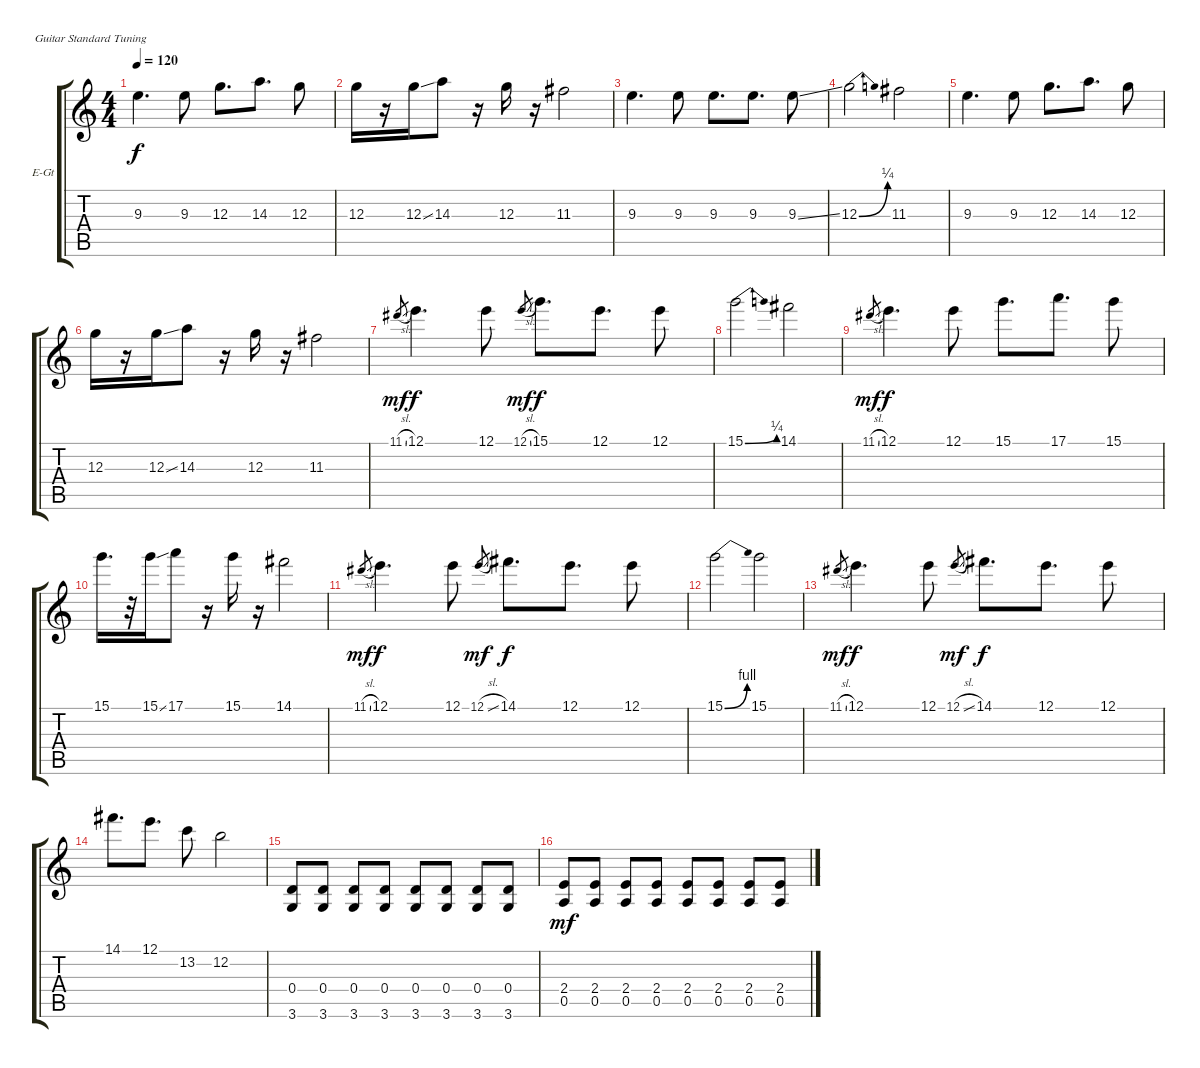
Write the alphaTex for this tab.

\bracketExtendMode groupsimilarinstruments
\firstSystemTrackNameOrientation horizontal
\otherSystemsTrackNameOrientation horizontal
\track ("Gutar 2" "E-Gt") {instrument distortionguitar}
\staff {score tabs}
\tuning (E4 B3 G3 D3 A2 E2)
\ts (4 4)
\tempo 120
\clef g2
\ks c
9.3.4{d dy f} 9.3.8 12.3.8{d} 14.3.8{d} 12.3.8 |
12.3.16 r.16 12.3{ss}.16 14.3.8 r.16 12.3.16 r.16 11.3.2 |
9.3.4{d} 9.3.8 9.3.8{d} 9.3.8{d} 9.3{ss}.8 |
12.3{be (bend 0 0 60 1)}.2 11.3.2 |
9.3.4{d} 9.3.8 12.3.8{d} 14.3.8{d} 12.3.8 |
12.3.16 r.16 12.3{ss}.16 14.3.8 r.16 12.3.16 r.16 11.3.2 |
11.1{sl}.8{gr dy mf} 12.1.4{d dy f} 12.1.8 12.1{sl}.8{gr dy mf} 15.1.8{d dy f} 12.1.8{d} 12.1.8 |
15.1{be (bend 0 0 60 1)}.2 14.1.2 |
11.1{sl}.8{gr dy mf} 12.1.4{d dy f} 12.1.8 15.1.8{d} 17.1.8{d} 15.1.8 |
15.1.16{d} r.32 15.1{ss}.16 17.1.8 r.16 15.1.16 r.16 14.1.2 |
11.1{sl}.8{gr dy mf} 12.1.4{d dy f} 12.1.8 12.1{sl}.8{gr dy mf} 14.1.8{d dy f} 12.1.8{d} 12.1.8 |
15.1{be (bend 0 0 60 4)}.2 15.1.2 |
11.1{sl}.8{gr dy mf} 12.1.4{d dy f} 12.1.8 12.1{sl}.8{gr dy mf} 14.1.8{d dy f} 12.1.8{d} 12.1.8 |
14.1.8{d} 12.1.8{d} 13.2.8 12.2.2 |
(0.4 3.6).8 (0.4 3.6).8 (0.4 3.6).8 (0.4 3.6).8 (0.4 3.6).8 (0.4 3.6).8 (0.4 3.6).8 (0.4 3.6).8 |
(0.5 2.4).8{dy mf} (0.5 2.4).8 (0.5 2.4).8 (0.5 2.4).8 (0.5 2.4).8 (0.5 2.4).8 (0.5 2.4).8 (0.5 2.4).8
